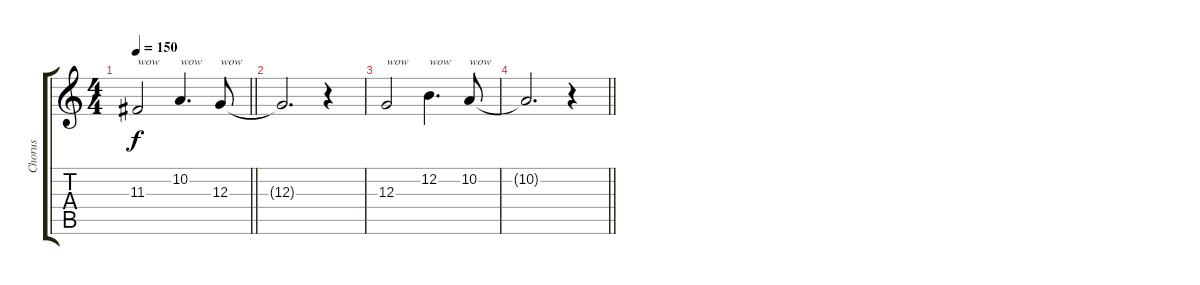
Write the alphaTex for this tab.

\track ("Chorus" "Chorus") {instrument synthbrass1}
\staff {score tabs}
\tuning (E4 B3 G3 D3 A2 E2) {hide}
\ts (4 4)
\tempo 150
\clef g2
\barLineRight lightlight
\ks c
11.3.2{txt "wow" dy f} 10.2.4{d txt "wow"} 12.3.8{txt "wow"} |
12.3{t}.2{d} r.4 |
12.3.2{txt "wow"} 12.2.4{d txt "wow"} 10.2.8{txt "wow"} |
\barLineRight lightlight
10.2{t}.2{d} r.4
